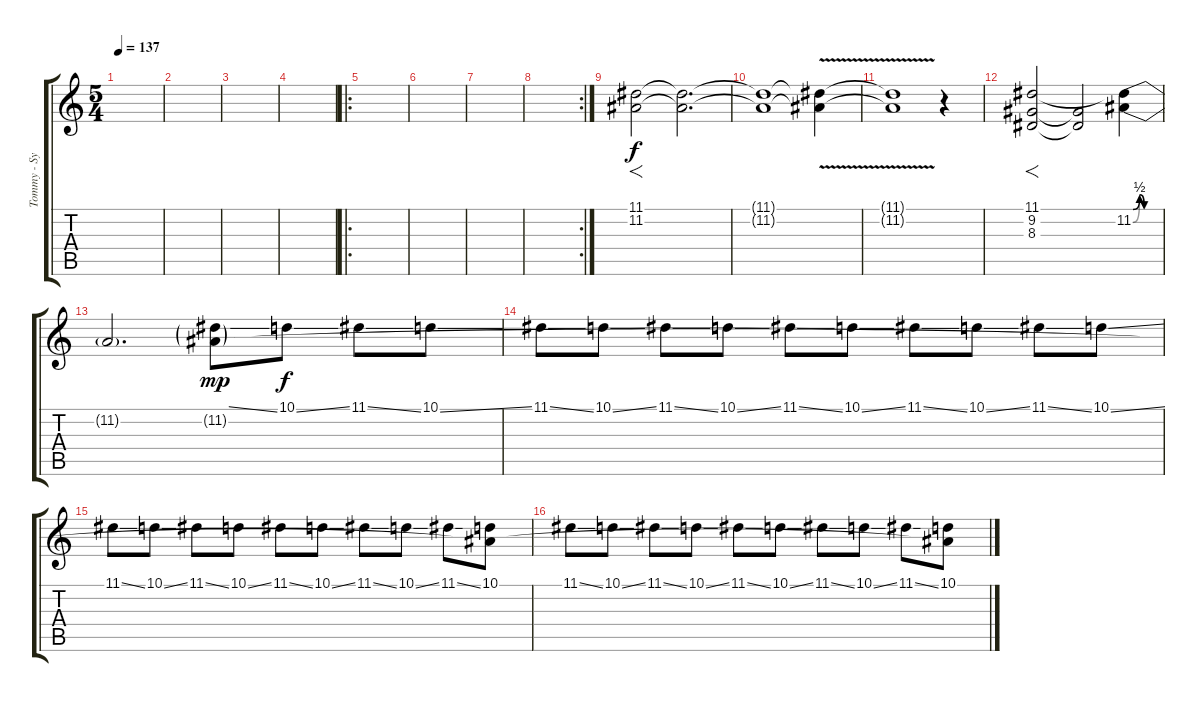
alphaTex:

\track ("Tommy - Synth" "Tommy - Sy") {instrument synthvoice}
\staff {score tabs}
\tuning (E4 B3 G3 D3 A2 E2) {hide}
\ts (5 4)
\tempo 137
\clef g2
\ks c
|
|
|
|
\ro
|
|
|
\rc 2
|
(11.1 11.2).2{f} (11.1{t} 11.2{t}).2{d} |
(11.1{t} 11.2{t}).1 (11.1{v t} 11.2{v t}).4 |
(11.1{v t} 11.2{v t}).1 r.4 |
(11.1 9.2 8.3).2{f} (9.2{t} 8.3{t}).2 (11.1{be (custom 0 0 15 2 25 0 30 0 60 0) t} 11.2{be (custom 0 0 15 2 26 0 30 0 60 0)}).4 |
11.2{t}.2{d} (11.1{ss t} 11.2{g}).8{dy mp} 10.1{ss}.8{dy f} 11.1{ss}.8 10.1{ss}.8 |
11.1{ss}.8 10.1{ss}.8 11.1{ss}.8 10.1{ss}.8 11.1{ss}.8 10.1{ss}.8 11.1{ss}.8 10.1{ss}.8 11.1{ss}.8 10.1{ss}.8 |
11.1{ss}.8{volume 0} 10.1{ss}.8 11.1{ss}.8 10.1{ss}.8 11.1{ss}.8 10.1{ss}.8 11.1{ss}.8 10.1{ss}.8 11.1{ss}.8 (10.1 11.2{t}).8 |
11.1{ss}.8 10.1{ss}.8 11.1{ss}.8 10.1{ss}.8 11.1{ss}.8 10.1{ss}.8 11.1{ss}.8 10.1{ss}.8 11.1{ss}.8 (10.1 11.2{t}).8
